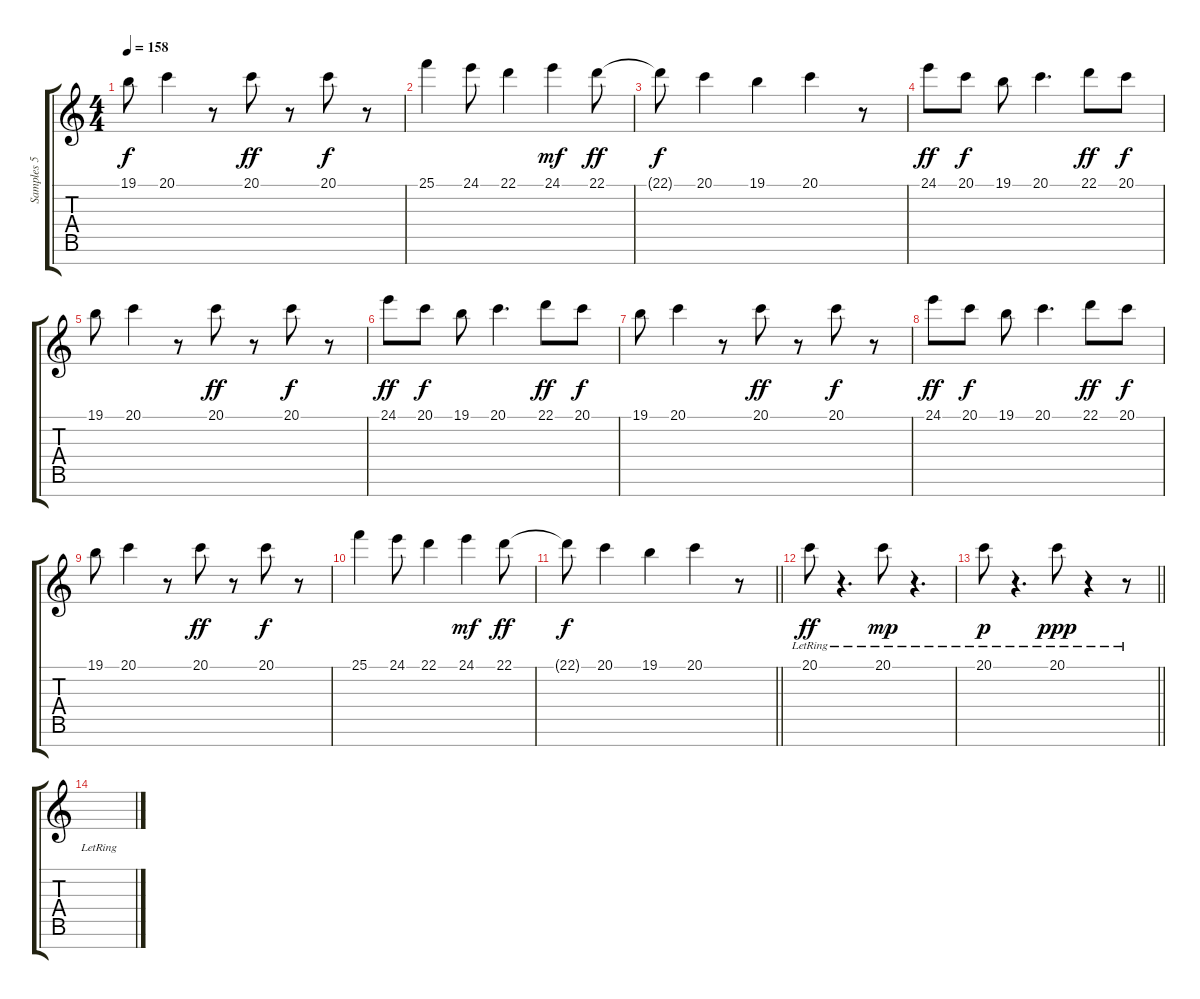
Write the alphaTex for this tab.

\track ("Samples 5" "Samples 5") {instrument vibraphone}
\staff {score tabs}
\tuning (E4 B3 G3 D3 A2 E2 B1) {hide}
\ts (4 4)
\tempo 158
\clef g2
\ks c
19.1.8{dy f} 20.1.4 r.8 20.1.8{dy ff} r.8 20.1.8{dy f} r.8 |
25.1.4 24.1.8 22.1.4 24.1.4{dy mf} 22.1.8{dy ff} |
22.1{t}.8{dy f} 20.1.4 19.1.4 20.1.4 r.8 |
24.1.8{dy ff} 20.1.8{dy f} 19.1.8 20.1.4{d} 22.1.8{dy ff} 20.1.8{dy f} |
19.1.8 20.1.4 r.8 20.1.8{dy ff} r.8 20.1.8{dy f} r.8 |
24.1.8{dy ff} 20.1.8{dy f} 19.1.8 20.1.4{d} 22.1.8{dy ff} 20.1.8{dy f} |
19.1.8 20.1.4 r.8 20.1.8{dy ff} r.8 20.1.8{dy f} r.8 |
24.1.8{dy ff} 20.1.8{dy f} 19.1.8 20.1.4{d} 22.1.8{dy ff} 20.1.8{dy f} |
19.1.8 20.1.4 r.8 20.1.8{dy ff} r.8 20.1.8{dy f} r.8 |
25.1.4 24.1.8 22.1.4 24.1.4{dy mf} 22.1.8{dy ff} |
\barLineRight lightlight
22.1{t}.8{dy f} 20.1.4 19.1.4 20.1.4 r.8 |
\section ("" " ")
20.1{lr}.8{dy ff} r.4{d} 20.1{lr}.8{dy mp} r.4{d} |
\barLineRight lightlight
20.1{lr}.8{dy p} r.4{d} 20.1{lr}.8{dy ppp} r.4 r.8 |
\section ("" " ")
